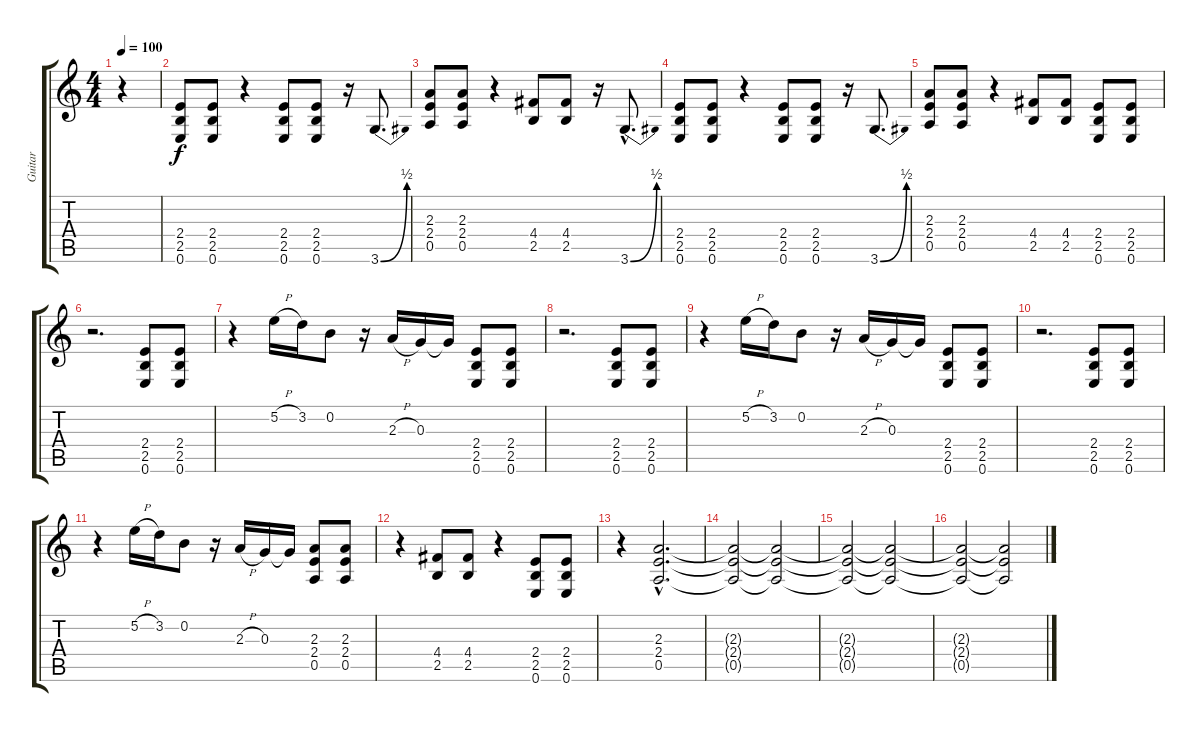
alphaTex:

\track ("Guitar" "Guitar") {instrument distortionguitar}
\staff {score tabs}
\tuning (E4 B3 G3 D3 A2 E2) {hide}
\ts (4 4)
\tempo 100
\clef g2
\ks c
r.4{dy f instrument distortionguitar} |
(2.4 2.5 0.6).8 (2.4 2.5 0.6).8 r.4 (2.4 2.5 0.6).8 (2.4 2.5 0.6).8 r.16 3.6{be (bend 0 0 60 2)}.8{d} |
(2.3 2.4 0.5).8 (2.3 2.4 0.5).8 r.4 (4.4 2.5).8 (4.4 2.5).8 r.16 3.6{be (bend 0 0 60 2) hac}.8{d} |
(2.4 2.5 0.6).8 (2.4 2.5 0.6).8 r.4 (2.4 2.5 0.6).8 (2.4 2.5 0.6).8 r.16 3.6{be (bend 0 0 60 2)}.8{d} |
(2.3 2.4 0.5).8 (2.3 2.4 0.5).8 r.4 (4.4 2.5).8 (4.4 2.5).8 (2.4 2.5 0.6).8 (2.4 2.5 0.6).8 |
r.2{d} (2.4 2.5 0.6).8 (2.4 2.5 0.6).8 |
r.4 5.2{h}.16 3.2.16 0.2.8 r.16 2.3{h}.16 0.3.16 0.3{t}.16 (2.4 2.5 0.6).8 (2.4 2.5 0.6).8 |
r.2{d} (2.4 2.5 0.6).8 (2.4 2.5 0.6).8 |
r.4 5.2{h}.16 3.2.16 0.2.8 r.16 2.3{h}.16 0.3.16 0.3{t}.16 (2.4 2.5 0.6).8 (2.4 2.5 0.6).8 |
r.2{d} (2.4 2.5 0.6).8 (2.4 2.5 0.6).8 |
r.4 5.2{h}.16 3.2.16 0.2.8 r.16 2.3{h}.16 0.3.16 0.3{t}.16 (2.3 2.4 0.5).8 (2.3 2.4 0.5).8 |
r.4 (4.4 2.5).8 (4.4 2.5).8 r.4 (2.4 2.5 0.6).8 (2.4 2.5 0.6).8 |
r.4 (2.3{hac} 2.4{hac} 0.5{hac}).2{d} |
(2.3{t} 2.4{t} 0.5{t}).2 (2.3{t} 2.4{t} 0.5{t}).2 |
(2.3{t} 2.4{t} 0.5{t}).2 (2.3{t} 2.4{t} 0.5{t}).2 |
(2.3{t} 2.4{t} 0.5{t}).2 (2.3{t} 2.4{t} 0.5{t}).2
